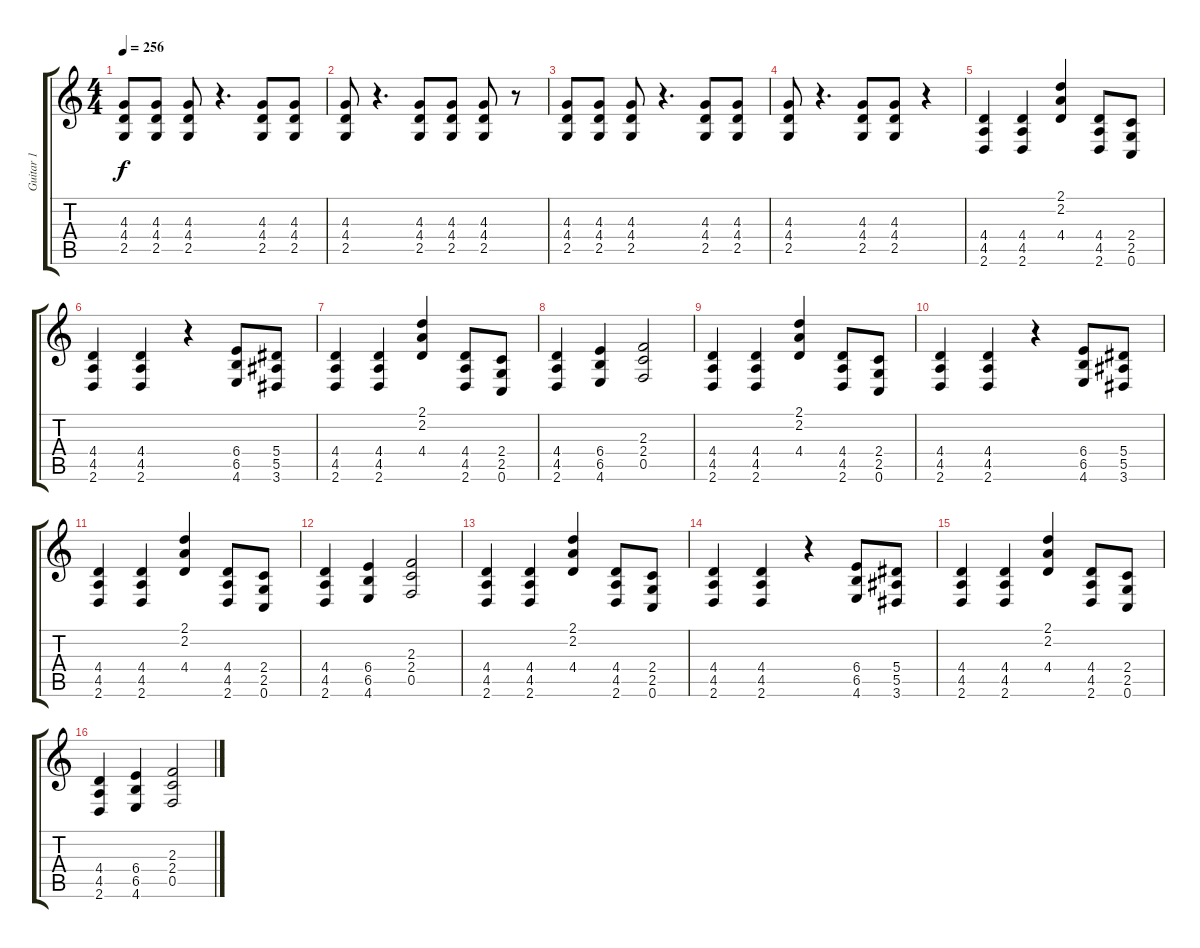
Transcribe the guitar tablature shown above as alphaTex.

\track ("Guitar 1" "Guitar 1") {instrument overdrivenguitar}
\staff {score tabs}
\tuning (C4 G3 Eb3 Bb2 F2 C2) {hide}
\ts (4 4)
\tempo 256
\clef g2
\ks c
(4.3 4.4 2.5).8{dy f instrument overdrivenguitar} (4.3 4.4 2.5).8 (4.3 4.4 2.5).8 r.4{d} (4.3 4.4 2.5).8 (4.3 4.4 2.5).8 |
(4.3 4.4 2.5).8 r.4{d} (4.3 4.4 2.5).8 (4.3 4.4 2.5).8 (4.3 4.4 2.5).8 r.8 |
(4.3 4.4 2.5).8 (4.3 4.4 2.5).8 (4.3 4.4 2.5).8 r.4{d} (4.3 4.4 2.5).8 (4.3 4.4 2.5).8 |
(4.3 4.4 2.5).8 r.4{d} (4.3 4.4 2.5).8 (4.3 4.4 2.5).8 r.4 |
(4.4 4.5 2.6).4 (4.4 4.5 2.6).4 (2.1 2.2 4.4).4 (4.4 4.5 2.6).8 (2.4 2.5 0.6).8 |
(4.4 4.5 2.6).4 (4.4 4.5 2.6).4 r.4 (6.4 6.5 4.6).8 (5.4 5.5 3.6).8 |
(4.4 4.5 2.6).4 (4.4 4.5 2.6).4 (2.1 2.2 4.4).4 (4.4 4.5 2.6).8 (2.4 2.5 0.6).8 |
(4.4 4.5 2.6).4 (6.4 6.5 4.6).4 (2.3 2.4 0.5).2 |
(4.4 4.5 2.6).4 (4.4 4.5 2.6).4 (2.1 2.2 4.4).4 (4.4 4.5 2.6).8 (2.4 2.5 0.6).8 |
(4.4 4.5 2.6).4 (4.4 4.5 2.6).4 r.4 (6.4 6.5 4.6).8 (5.4 5.5 3.6).8 |
(4.4 4.5 2.6).4 (4.4 4.5 2.6).4 (2.1 2.2 4.4).4 (4.4 4.5 2.6).8 (2.4 2.5 0.6).8 |
(4.4 4.5 2.6).4 (6.4 6.5 4.6).4 (2.3 2.4 0.5).2 |
(4.4 4.5 2.6).4 (4.4 4.5 2.6).4 (2.1 2.2 4.4).4 (4.4 4.5 2.6).8 (2.4 2.5 0.6).8 |
(4.4 4.5 2.6).4 (4.4 4.5 2.6).4 r.4 (6.4 6.5 4.6).8 (5.4 5.5 3.6).8 |
(4.4 4.5 2.6).4 (4.4 4.5 2.6).4 (2.1 2.2 4.4).4 (4.4 4.5 2.6).8 (2.4 2.5 0.6).8 |
(4.4 4.5 2.6).4 (6.4 6.5 4.6).4 (2.3 2.4 0.5).2
